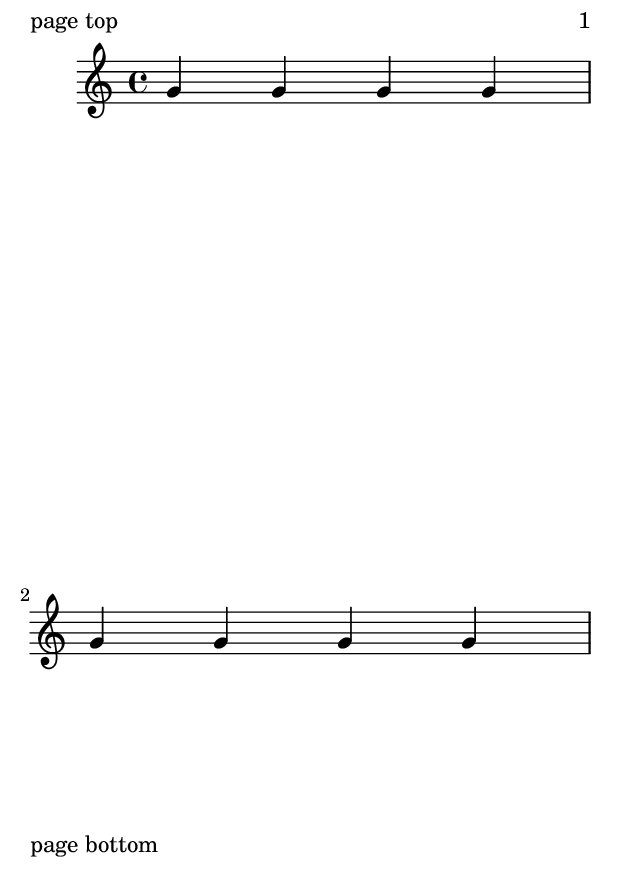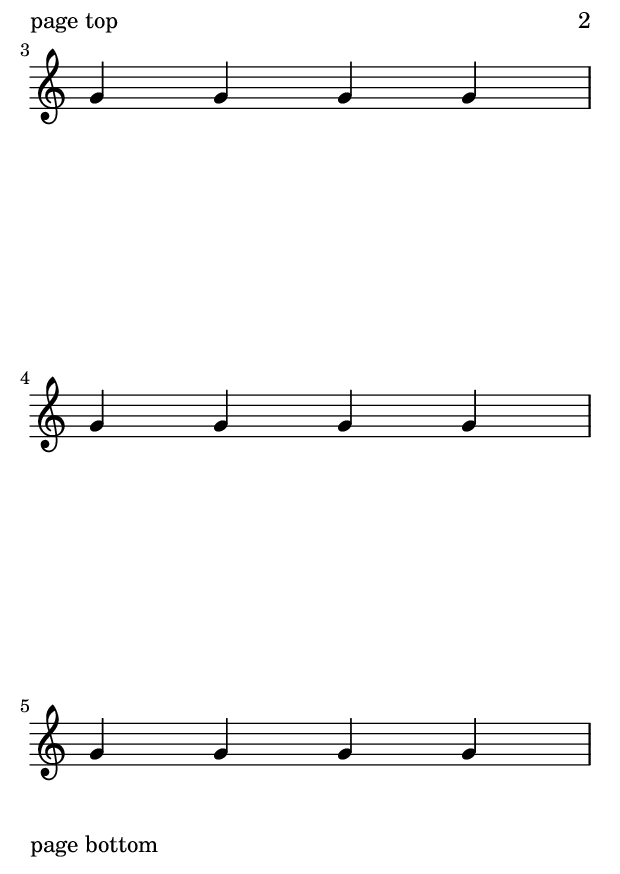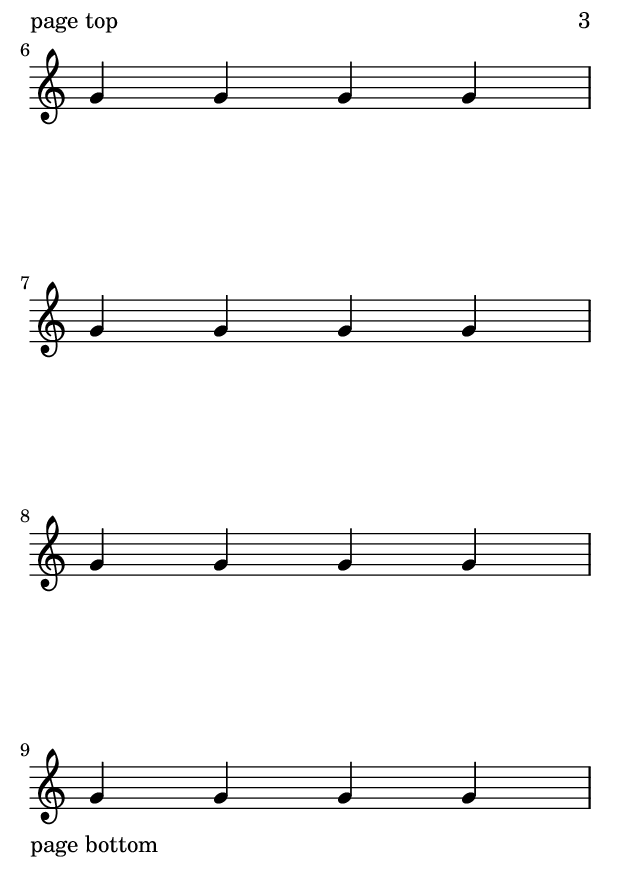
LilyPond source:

\version "2.11.27"
#(set-default-paper-size "a6")

\header {
  texidoc = "The space between systems can be limited when there is too
much space left on the page by setting @code{page-limit-inter-system-space}."
}

\book {
  \paper {
    page-limit-inter-system-space = ##t
    page-limit-inter-system-space-factor = 1.4

    ragged-last-bottom = ##f

    oddFooterMarkup = \markup "page bottom"
    evenFooterMarkup = \markup "page bottom"
    oddHeaderMarkup = \markup \fill-line {
      "page top" \fromproperty #'page:page-number-string }
    evenHeaderMarkup = \markup \fill-line {
      "page top" \fromproperty #'page:page-number-string }
  }
  \new Staff << \repeat unfold 9 { g'4 g' g' g' \break }
                { s1*2 \pageBreak
                  s1*3 \pageBreak } >>
}
